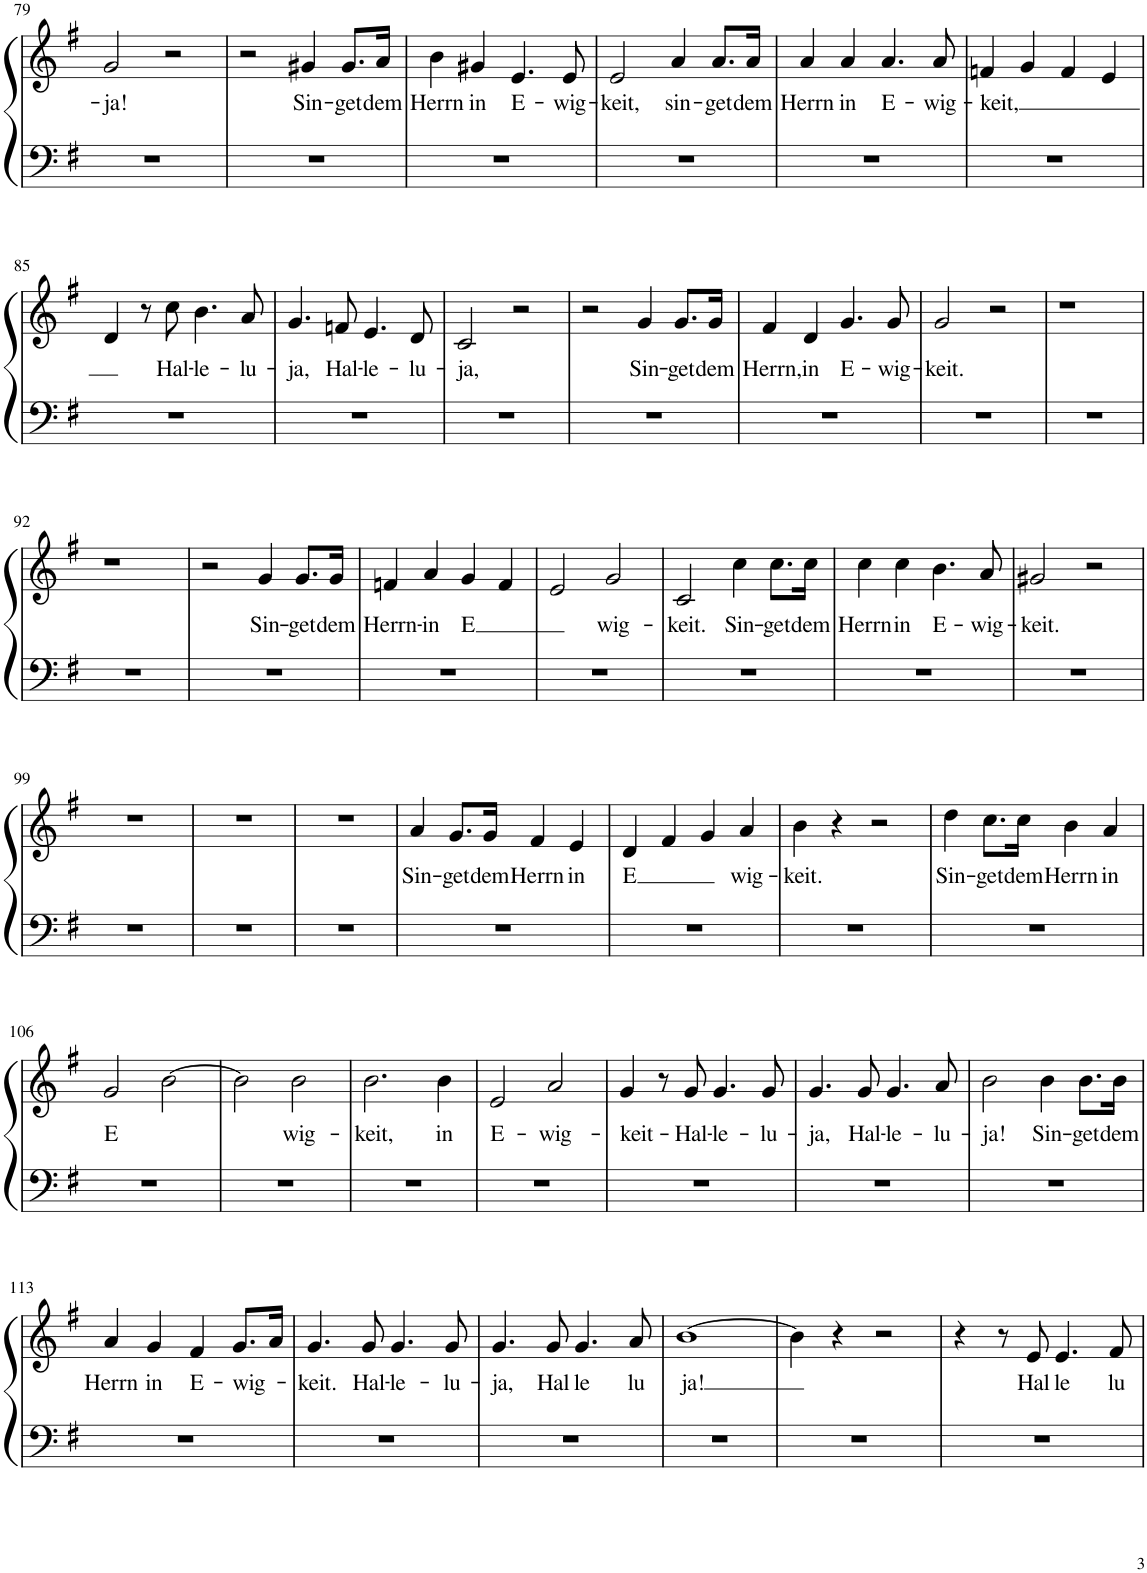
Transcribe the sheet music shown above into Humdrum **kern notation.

**kern	**kern	**text
*part1	*part1	*part1
*staff2	*staff1	*staff1
*I"Piano	*	*
*I'Pno.	*	*
!!LO:PB:g=z
*clefF4	*clefG2	*
*k[f#]	*k[f#]	*
*M2/2	*M2/2	*
*met(c|)	*met(c|)	*
=79	=79	=79
!	!	!LO:LY:b
1r	2g/	-ja!
.	2r	.
=80	=80	=80
1r	2r	.
!	!	!LO:LY:b
.	4g#X/	Sin-
!	!	!LO:LY:b
.	8.g#/L	-get
!	!	!LO:LY:b
.	16a/Jk	dem
=81	=81	=81
!	!	!LO:LY:b
1r	4b\	Herrn
!	!	!LO:LY:b
.	4g#X/	in
!	!	!LO:LY:b
.	4.e/	E-
!	!	!LO:LY:b
.	8e/	-wig-
=82	=82	=82
!	!	!LO:LY:b
1r	2e/	-keit,
!	!	!LO:LY:b
.	4a/	sin-
!	!	!LO:LY:b
.	8.a/L	-get
!	!	!LO:LY:b
.	16a/Jk	dem
=83	=83	=83
!	!	!LO:LY:b
1r	4a/	Herrn
!	!	!LO:LY:b
.	4a/	in
!	!	!LO:LY:b
.	4.a/	E-
!	!	!LO:LY:b
.	8a/	-wig-
=84	=84	=84
!	!	!LO:LY:b
1r	4fn/	-keit,
.	4g/	.
.	4f/	.
.	4e/	.
!!LO:LB:g=z
=85	=85	=85
1r	4d/	.
.	8r	.
!	!	!LO:LY:b
.	8cc\	Hal-
!	!	!LO:LY:b
.	4.b\	-le-
!	!	!LO:LY:b
.	8a/	-lu-
=86	=86	=86
!	!	!LO:LY:b
1r	4.g/	-ja,
!	!	!LO:LY:b
.	8fn/	Hal-
!	!	!LO:LY:b
.	4.e/	-le-
!	!	!LO:LY:b
.	8d/	-lu-
=87	=87	=87
!	!	!LO:LY:b
1r	2c/	-ja,
.	2r	.
=88	=88	=88
1r	2r	.
!	!	!LO:LY:b
.	4g/	Sin-
!	!	!LO:LY:b
.	8.g/L	-get
!	!	!LO:LY:b
.	16g/Jk	dem
=89	=89	=89
!	!	!LO:LY:b
1r	4f#/	Herrn,
!	!	!LO:LY:b
.	4d/	in
!	!	!LO:LY:b
.	4.g/	E-
!	!	!LO:LY:b
.	8g/	-wig-
=90	=90	=90
!	!	!LO:LY:b
1r	2g/	-keit.
.	2r	.
=91	=91	=91
1r	1r	.
!!LO:LB:g=z
=92	=92	=92
1r	1r	.
=93	=93	=93
1r	2r	.
!	!	!LO:LY:b
.	4g/	Sin-
!	!	!LO:LY:b
.	8.g/L	-get
!	!	!LO:LY:b
.	16g/Jk	dem
=94	=94	=94
!	!	!LO:LY:b
1r	4fn/	Herrn-
!	!	!LO:LY:b
.	4a/	in
!	!	!LO:LY:b
.	4g/	-E
.	4f/	.
=95	=95	=95
1r	2e/	.
!	!	!LO:LY:b
.	2g/	wig-
=96	=96	=96
!	!	!LO:LY:b
1r	2c/	-keit.
!	!	!LO:LY:b
.	4cc\	Sin-
!	!	!LO:LY:b
.	8.cc\L	-get
!	!	!LO:LY:b
.	16cc\Jk	dem
=97	=97	=97
!	!	!LO:LY:b
1r	4cc\	Herrn
!	!	!LO:LY:b
.	4cc\	in
!	!	!LO:LY:b
.	4.b\	E-
!	!	!LO:LY:b
.	8a/	-wig-
=98	=98	=98
!	!	!LO:LY:b
1r	2g#X/	-keit.
.	2r	.
!!LO:LB:g=z
=99	=99	=99
1r	1r	.
=100	=100	=100
1r	1r	.
=101	=101	=101
1r	1r	.
=102	=102	=102
!	!	!LO:LY:b
1r	4a/	Sin-
!	!	!LO:LY:b
.	8.g/L	-get
!	!	!LO:LY:b
.	16g/Jk	dem
!	!	!LO:LY:b
.	4f#/	Herrn
!	!	!LO:LY:b
.	4e/	in
=103	=103	=103
!	!	!LO:LY:b
1r	4d/	E
.	4f#/	.
.	4g/	.
!	!	!LO:LY:b
.	4a/	wig-
=104	=104	=104
!	!	!LO:LY:b
1r	4b\	-keit.
.	4r	.
.	2r	.
=105	=105	=105
!	!	!LO:LY:b
1r	4dd\	Sin-
!	!	!LO:LY:b
.	8.cc\L	-get
!	!	!LO:LY:b
.	16cc\Jk	dem
!	!	!LO:LY:b
.	4b\	Herrn
!	!	!LO:LY:b
.	4a/	in
!!LO:LB:g=z
=106	=106	=106
!	!	!LO:LY:b
1r	2g/	E
.	[2b\	.
=107	=107	=107
1r	2b\]	.
!	!	!LO:LY:b
.	2b\	wig-
=108	=108	=108
!	!	!LO:LY:b
1r	2.b\	-keit,
!	!	!LO:LY:b
.	4b\	in
=109	=109	=109
!	!	!LO:LY:b
1r	2e/	E-
!	!	!LO:LY:b
.	2a/	-wig-
=110	=110	=110
!	!	!LO:LY:b
1r	4g/	-keit-
.	8r	.
!	!	!LO:LY:b
.	8g/	Hal-
!	!	!LO:LY:b
.	4.g/	-le-
!	!	!LO:LY:b
.	8g/	-lu-
=111	=111	=111
!	!	!LO:LY:b
1r	4.g/	-ja,
!	!	!LO:LY:b
.	8g/	Hal-
!	!	!LO:LY:b
.	4.g/	-le-
!	!	!LO:LY:b
.	8a/	-lu-
=112	=112	=112
!	!	!LO:LY:b
1r	2b\	-ja!
!	!	!LO:LY:b
.	4b\	Sin-
!	!	!LO:LY:b
.	8.b\L	-get
!	!	!LO:LY:b
.	16b\Jk	dem
!!LO:LB:g=z
=113	=113	=113
!	!	!LO:LY:b
1r	4a/	Herrn
!	!	!LO:LY:b
.	4g/	in
!	!	!LO:LY:b
.	4f#/	E-
!	!	!LO:LY:b
.	8.g/L	-wig-
.	16a/Jk	.
=114	=114	=114
!	!	!LO:LY:b
1r	4.g/	-keit.
!	!	!LO:LY:b
.	8g/	Hal-
!	!	!LO:LY:b
.	4.g/	-le-
!	!	!LO:LY:b
.	8g/	-lu-
=115	=115	=115
!	!	!LO:LY:b
1r	4.g/	-ja,
!	!	!LO:LY:b
.	8g/	Hal
!	!	!LO:LY:b
.	4.g/	le
!	!	!LO:LY:b
.	8a/	lu
=116	=116	=116
!	!	!LO:LY:b
1r	[1b	ja!
=117	=117	=117
1r	4b\]	.
.	4r	.
.	2r	.
=118	=118	=118
1r	4r	.
.	8r	.
!	!	!LO:LY:b
.	8e/	Hal
!	!	!LO:LY:b
.	4.e/	le
!	!	!LO:LY:b
.	8f#/	lu
=	=	=
*-	*-	*-
